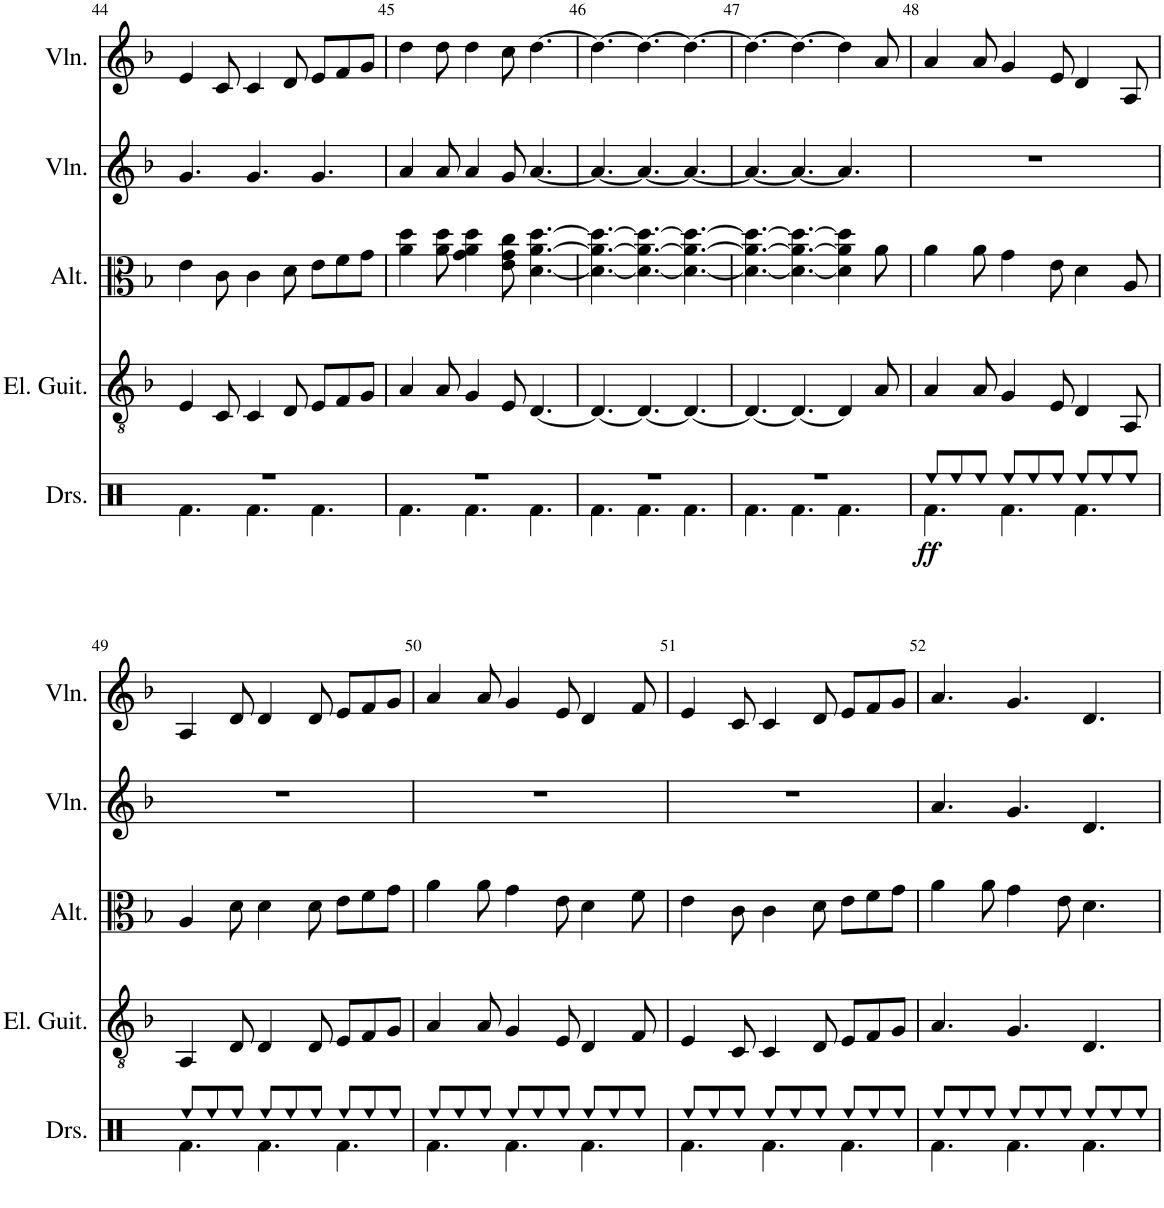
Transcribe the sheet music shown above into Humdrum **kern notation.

**kern	**dynam	**kern	**kern	**kern	**kern	**dynam	**kern	**kern	**kern	**kern	**kern
*part9	*part9	*part8	*part8	*part7	*part6	*part6	*part5	*part4	*part3	*part2	*part1
*staff10	*staff10	*staff9	*staff8	*staff7	*staff6	*staff6	*staff5	*staff4	*staff3	*staff2	*staff1
*I"Drumset	*	*I"Piano	*	*I"Electric Guitar	*I"Electric Bass	*	*I"Violoncello	*I"Viola	*I"Alto	*I"Violin	*I"Violin
*I'Drs.	*	*I'Pno.	*	*I'El. Guit.	*I'El. B.	*	*I'Vc.	*I'Vla.	*I'Alt.	*I'Vln.	*I'Vln.
!!LO:PB:g=z
*clefX	*	*clefF4	*clefG2	*clefGv2	*clefF4	*	*clefF4	*clefC3	*clefC3	*clefG2	*clefG2
*	*	*	*	*	*Trd7c12	*	*	*	*	*	*
*k[]	*	*k[b-]	*k[b-]	*k[b-]	*k[b-]	*	*k[b-]	*k[b-]	*k[b-]	*k[b-]	*k[b-]
*M9/8	*	*M9/8	*M9/8	*M9/8	*M9/8	*	*M9/8	*M9/8	*M9/8	*M9/8	*M9/8
=44	=44	=44	=44	=44	=44	=44	=44	=44	=44	=44	=44
*^	*	*	*	*	*	*	*	*	*	*	*
8%9r	4.Rf\	.	4.AAA 4.EE 4.AA	4e	4E/	4.EE	.	[1E	[1A	4e\	4.g/	4e/
.	.	.	.	8c	8C/	.	.	.	.	8c\	.	8c/
.	4.Rf\	.	4.AAA 4.EE 4.AA	4c	4C/	4.EE	.	.	.	4c\	4.g/	4c/
.	.	.	.	8d	8D/	.	.	.	.	8d\	.	8d/
.	4.Rf\	.	4.AAA 4.EE 4.AA	8e/L	8E/L	4.EE	.	.	.	8e\L	4.g/	8e/L
.	.	.	.	8f/	8F/	.	.	.	.	8f\	.	8f/
.	.	.	.	8g/J	8G/J	.	.	8E]	8A]	8g\J	.	8g/J
=45	=45	=45	=45	=45	=45	=45	=45	=45	=45	=45	=45	=45
8%9r	4.Rf\	.	4AA 4D	4a 4dd	4A/	4.AA	.	4A	4dd	4a\ 4dd\	4a/	4dd\
.	.	.	8AA 8D	8a 8dd	8A/	.	.	8A	8dd	8a\ 8dd\	8a/	8dd\
.	4.Rf\	.	4GG 4AA 4D	4g 4a 4dd	4G/	4.AA	.	4A	4dd	4g\ 4a\ 4dd\	4a/	4dd\
.	.	.	8EE 8GG 8C	8e 8g 8cc	8E/	.	.	8G	8cc	8e\ 8g\ 8cc\	8g/	8cc\
.	4.Rf\	.	[4.DD [4.AA [4.D	[4.d [4.a [4.dd	[4.D/	[4.AA	.	[4.A	[4.dd	[4.d\ [4.a\ [4.dd\	[4.a/	[4.dd\
=46	=46	=46	=46	=46	=46	=46	=46	=46	=46	=46	=46	=46
8%9r	4.Rf\	.	4.DD_ 4.AA_ 4.D_	4.d_ 4.a_ 4.dd_	4.D/_	4.AA]	.	4.A_	4.dd_	4.d\_ 4.a\_ 4.dd\_	4.a/_	4.dd\_
!	!	!	!	!	!	!LO:N:vis=4	!	!	!	!	!	!
.	4.Rf\	.	4.DD_ 4.AA_ 4.D_	4.d_ 4.a_ 4.dd_	4.D/_	4.r	.	4.A_	4.dd_	4.d\_ 4.a\_ 4.dd\_	4.a/_	4.dd\_
!	!	!	!	!	!	!	!LO:DY:b	!	!	!	!	!
.	4.Rf\	.	4.DD_ 4.AA_ 4.D_	4.d_ 4.a_ 4.dd_	4.D/_	4.AA	fff	4.A_	4.dd_	4.d\_ 4.a\_ 4.dd\_	4.a/_	4.dd\_
=47	=47	=47	=47	=47	=47	=47	=47	=47	=47	=47	=47	=47
8%9r	4.Rf\	.	4.DD_ 4.AA_ 4.D_	4.d_ 4.a_ 4.dd_	4.D/_	4.A	.	4.A_	4.dd_	4.d\_ 4.a\_ 4.dd\_	4.a/_	4.dd\_
.	4.Rf\	.	4.DD_ 4.AA_ 4.D_	4.d_ 4.a_ 4.dd_	4.D/_	4.F	.	4.A_	4.dd_	4.d\_ 4.a\_ 4.dd\_	4.a/_	4.dd\_
.	4.Rf\	.	4.DD] 4.AA] 4.D]	4d] 4a] 4dd]	4D/]	4.D	.	4.A]	4.dd]	4d\] 4a\] 4dd\]	4.a/]	4dd\]
.	.	.	.	8r	8A/	.	.	.	.	8a\	.	8a/
=48	=48	=48	=48	=48	=48	=48	=48	=48	=48	=48	=48	=48
!	!	!LO:DY:b	!	!	!	!	!LO:DY:b	!	!	!	!	!
8Ree/L	4.Rf\	ff	8%9r	8%9r	4A/	4.AA	ff	8%9r	8%9r	4a\	8%9r	4a/
8Ree/	.	.	.	.	.	.	.	.	.	.	.	.
8Ree/J	.	.	.	.	8A/	.	.	.	.	8a\	.	8a/
8Ree/L	4.Rf\	.	.	.	4G/	4.D	.	.	.	4g\	.	4g/
8Ree/	.	.	.	.	.	.	.	.	.	.	.	.
8Ree/J	.	.	.	.	8E/	.	.	.	.	8e\	.	8e/
8Ree/L	4.Rf\	.	.	.	4D/	4.A	.	.	.	4d\	.	4d/
8Ree/	.	.	.	.	.	.	.	.	.	.	.	.
8Ree/J	.	.	.	.	8AA/	.	.	.	.	8A/	.	8A/
!!LO:LB:g=z
=49	=49	=49	=49	=49	=49	=49	=49	=49	=49	=49	=49	=49
8Ree/L	4.Rf\	.	8%9r	8%9r	4AA/	4.AA	.	8%9r	8%9r	4A/	8%9r	4A/
8Ree/	.	.	.	.	.	.	.	.	.	.	.	.
8Ree/J	.	.	.	.	8D/	.	.	.	.	8d\	.	8d/
8Ree/L	4.Rf\	.	.	.	4D/	4.D	.	.	.	4d\	.	4d/
8Ree/	.	.	.	.	.	.	.	.	.	.	.	.
8Ree/J	.	.	.	.	8D/	.	.	.	.	8d\	.	8d/
8Ree/L	4.Rf\	.	.	.	8E/L	4.A	.	.	.	8e\L	.	8e/L
8Ree/	.	.	.	.	8F/	.	.	.	.	8f\	.	8f/
8Ree/J	.	.	.	.	8G/J	.	.	.	.	8g\J	.	8g/J
=50	=50	=50	=50	=50	=50	=50	=50	=50	=50	=50	=50	=50
8Ree/L	4.Rf\	.	8%9r	8%9r	4A/	4.AA	.	8%9r	8%9r	4a\	8%9r	4a/
8Ree/	.	.	.	.	.	.	.	.	.	.	.	.
8Ree/J	.	.	.	.	8A/	.	.	.	.	8a\	.	8a/
8Ree/L	4.Rf\	.	.	.	4G/	4.D	.	.	.	4g\	.	4g/
8Ree/	.	.	.	.	.	.	.	.	.	.	.	.
8Ree/J	.	.	.	.	8E/	.	.	.	.	8e\	.	8e/
8Ree/L	4.Rf\	.	.	.	4D/	4.A	.	.	.	4d\	.	4d/
8Ree/	.	.	.	.	.	.	.	.	.	.	.	.
8Ree/J	.	.	.	.	8F/	.	.	.	.	8f\	.	8f/
=51	=51	=51	=51	=51	=51	=51	=51	=51	=51	=51	=51	=51
8Ree/L	4.Rf\	.	8%9r	8%9r	4E/	4.EE	.	8%9r	8%9r	4e\	8%9r	4e/
8Ree/	.	.	.	.	.	.	.	.	.	.	.	.
8Ree/J	.	.	.	.	8C/	.	.	.	.	8c\	.	8c/
8Ree/L	4.Rf\	.	.	.	4C/	4.AA	.	.	.	4c\	.	4c/
8Ree/	.	.	.	.	.	.	.	.	.	.	.	.
8Ree/J	.	.	.	.	8D/	.	.	.	.	8d\	.	8d/
8Ree/L	4.Rf\	.	.	.	8E/L	4.E	.	.	.	8e\L	.	8e/L
8Ree/	.	.	.	.	8F/	.	.	.	.	8f\	.	8f/
8Ree/J	.	.	.	.	8G/J	.	.	.	.	8g\J	.	8g/J
=52	=52	=52	=52	=52	=52	=52	=52	=52	=52	=52	=52	=52
8Ree/L	4.Rf\	.	4.AA 4.A	4.a 4.aa	4.A/	4.A	.	4.A	4.a	4a\	4.a/	4.a/
8Ree/	.	.	.	.	.	.	.	.	.	.	.	.
8Ree/J	.	.	.	.	.	.	.	.	.	8a\	.	.
8Ree/L	4.Rf\	.	4.GG 4.G	4.g 4.gg	4.G/	4.G	.	4.G	4.g	4g\	4.g/	4.g/
8Ree/	.	.	.	.	.	.	.	.	.	.	.	.
8Ree/J	.	.	.	.	.	.	.	.	.	8e\	.	.
8Ree/L	4.Rf\	.	4.DD 4.D	4.d 4.dd	4.D/	4.D	.	4.D	4.d	4.d\	4.d/	4.d/
8Ree/	.	.	.	.	.	.	.	.	.	.	.	.
8Ree/J	.	.	.	.	.	.	.	.	.	.	.	.
*v	*v	*	*	*	*	*	*	*	*	*	*	*
=	=	=	=	=	=	=	=	=	=	=	=
*-	*-	*-	*-	*-	*-	*-	*-	*-	*-	*-	*-
